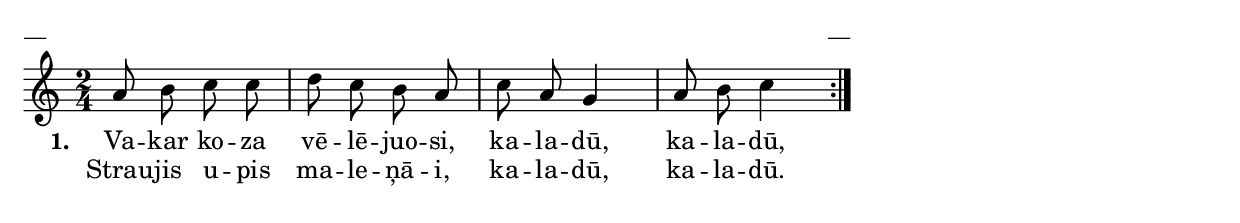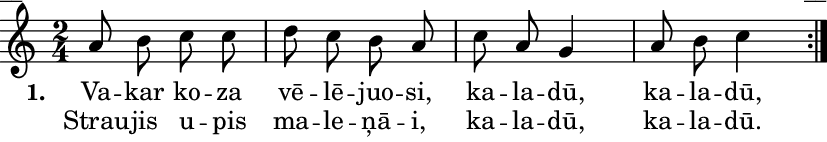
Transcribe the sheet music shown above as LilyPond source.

\version "2.13.18"
#(ly:set-option 'crop #t)

\paper {
line-width = 14\cm
left-margin = 0.4\cm
between-system-padding = 0.1\cm
between-system-space = 0.1\cm
}
% SBTZK, p.38
\layout {
indent = #0
ragged-last = ##f
}


voiceA = \relative c' {
\clef "treble"
\key c \major
\time 2/4
\repeat volta 2 { a'8 b c c | d c b a | c a g4 | a8 b c4 }
}

lyricA = \lyricmode {
\set stanza = "1. "
Va -- kar ko -- za vē -- lē -- juo -- si, ka -- la -- dū, ka -- la -- dū,
}

lyricB = \lyricmode {
Strau -- jis u -- pis ma -- le -- ņā -- i, ka -- la -- dū, ka -- la -- dū.
}

fullScore = <<
%\new ChordNames { \chordsA }
\new Staff {
<<
\new Voice = "voiceA" { \oneVoice \autoBeamOff \voiceA }
\new Lyrics \lyricsto "voiceA" \lyricA
\new Lyrics \lyricsto "voiceA" \lyricB
%\new Voice = "voiceB" { \voiceTwo \autoBeamOff \voiceB }
>>
}
>>



\score {
\fullScore
\header { piece = "__" opus = "__" }
}
\markup { \with-color #(x11-color 'white) \sans \smaller "__" }
\score {
\unfoldRepeats
\fullScore
\midi {
\context { \Staff \remove "Staff_performer" }
\context { \Voice \consists "Staff_performer" }
}
}


